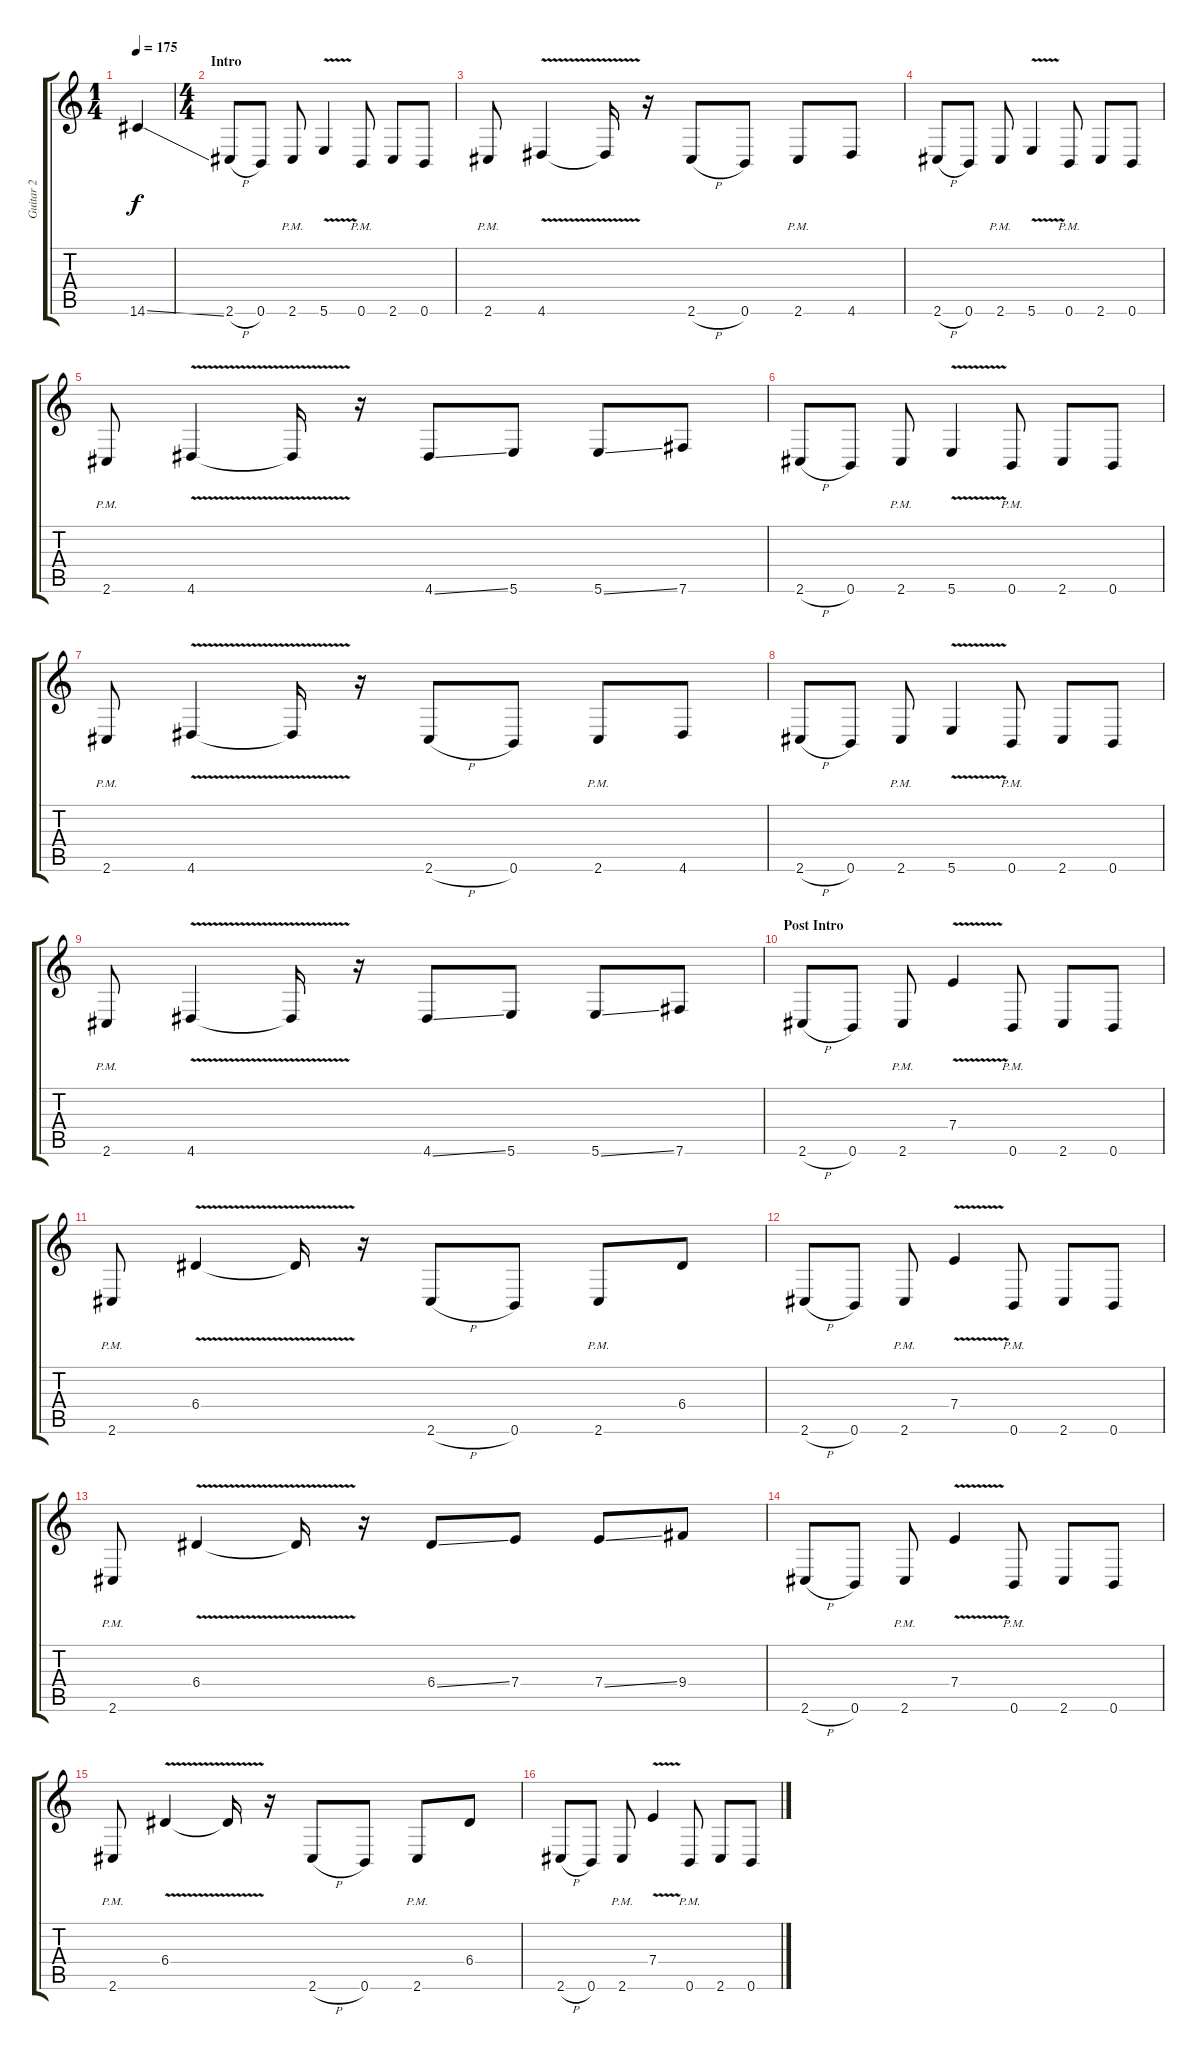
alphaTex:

\track ("Guitar 2" "Guitar 2") {instrument distortionguitar}
\staff {score tabs}
\tuning (B3 Gb3 D3 A2 E2 B1) {hide}
\ts (1 4)
\tempo 175
\clef g2
\ks c
14.6{ss}.4{dy f instrument distortionguitar} |
\ts (4 4)
\section ("" "Intro")
2.6{h}.8 0.6.8 2.6{pm}.8 5.6{v}.4 0.6{pm}.8 2.6.8 0.6.8 |
2.6{pm}.8 4.6{v}.4 4.6{t}.16 r.16 2.6{h}.8 0.6.8 2.6{pm}.8 4.6.8 |
2.6{h}.8 0.6.8 2.6{pm}.8 5.6{v}.4 0.6{pm}.8 2.6.8 0.6.8 |
2.6{pm}.8 4.6{v}.4 4.6{t}.16 r.16 4.6{ss}.8 5.6.8 5.6{ss}.8 7.6.8 |
2.6{h}.8 0.6.8 2.6{pm}.8 5.6{v}.4 0.6{pm}.8 2.6.8 0.6.8 |
2.6{pm}.8 4.6{v}.4 4.6{t}.16 r.16 2.6{h}.8 0.6.8 2.6{pm}.8 4.6.8 |
2.6{h}.8 0.6.8 2.6{pm}.8 5.6{v}.4 0.6{pm}.8 2.6.8 0.6.8 |
2.6{pm}.8 4.6{v}.4 4.6{t}.16 r.16 4.6{ss}.8 5.6.8 5.6{ss}.8 7.6.8 |
\section ("" "Post Intro")
2.6{h}.8 0.6.8 2.6{pm}.8 7.4{v}.4 0.6{pm}.8 2.6.8 0.6.8 |
2.6{pm}.8 6.4{v}.4 6.4{t}.16 r.16 2.6{h}.8 0.6.8 2.6{pm}.8 6.4.8 |
2.6{h}.8 0.6.8 2.6{pm}.8 7.4{v}.4 0.6{pm}.8 2.6.8 0.6.8 |
2.6{pm}.8 6.4{v}.4 6.4{t}.16 r.16 6.4{ss}.8 7.4.8 7.4{ss}.8 9.4.8 |
2.6{h}.8 0.6.8 2.6{pm}.8 7.4{v}.4 0.6{pm}.8 2.6.8 0.6.8 |
2.6{pm}.8 6.4{v}.4 6.4{t}.16 r.16 2.6{h}.8 0.6.8 2.6{pm}.8 6.4.8 |
2.6{h}.8 0.6.8 2.6{pm}.8 7.4{v}.4 0.6{pm}.8 2.6.8 0.6.8
